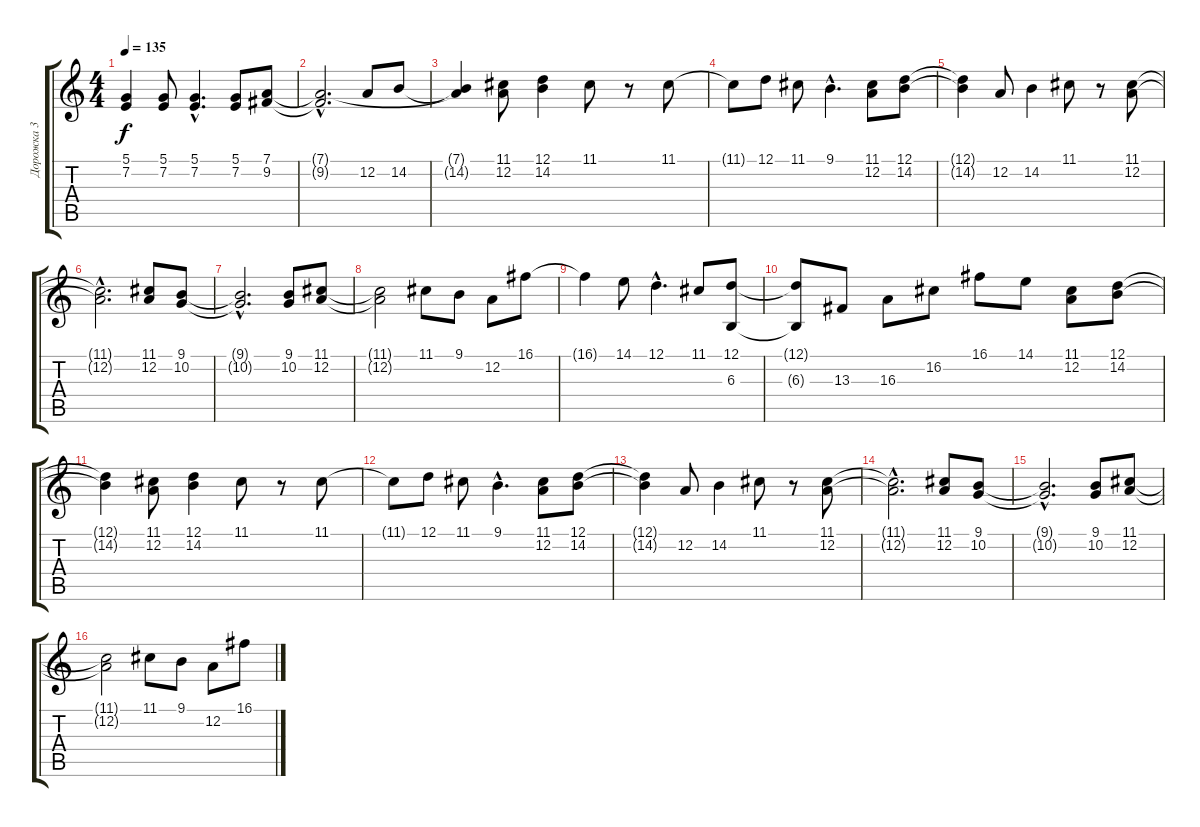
\track ("Дорожка 3" "Дорожка 3") {instrument stringensemble1}
\staff {score tabs}
\tuning (D4 A3 F3 C3 G2 D2) {hide}
\ts (4 4)
\tempo 135
\clef g2
\ks c
(5.1 7.2).4{dy f} (5.1 7.2).8 (5.1{hac} 7.2{hac}).4{d} (5.1 7.2).8 (7.1 9.2).8 |
(7.1{hac t} 9.2{hac t}).2{d} 12.2.8 14.2.8 |
(7.1{t} 14.2{t}).4 (11.1 12.2).8 (12.1 14.2).4 11.1.8 r.8 11.1.8 |
11.1{t}.8 12.1.8 11.1.8 9.1{hac}.4{d} (11.1 12.2).8 (12.1 14.2).8 |
(12.1{t} 14.2{t}).4 12.2.8 14.2.4 11.1.8 r.8 (11.1 12.2).8 |
(11.1{hac t} 12.2{hac t}).2{d} (11.1 12.2).8 (9.1 10.2).8 |
(9.1{hac t} 10.2{hac t}).2{d} (9.1 10.2).8 (11.1 12.2).8 |
(11.1{t} 12.2{t}).2 11.1.8 9.1.8 12.2.8 16.1.8 |
16.1{t}.4 14.1.8 12.1{hac}.4{d} 11.1.8 (12.1 6.3).8 |
(12.1{t} 6.3{t}).8 13.3.8 16.3.8 16.2.8 16.1.8 14.1.8 (11.1 12.2).8 (12.1 14.2).8 |
(12.1{t} 14.2{t}).4 (11.1 12.2).8 (12.1 14.2).4 11.1.8 r.8 11.1.8 |
11.1{t}.8 12.1.8 11.1.8 9.1{hac}.4{d} (11.1 12.2).8 (12.1 14.2).8 |
(12.1{t} 14.2{t}).4 12.2.8 14.2.4 11.1.8 r.8 (11.1 12.2).8 |
(11.1{hac t} 12.2{hac t}).2{d} (11.1 12.2).8 (9.1 10.2).8 |
(9.1{hac t} 10.2{hac t}).2{d} (9.1 10.2).8 (11.1 12.2).8 |
(11.1{t} 12.2{t}).2 11.1.8 9.1.8 12.2.8 16.1.8
